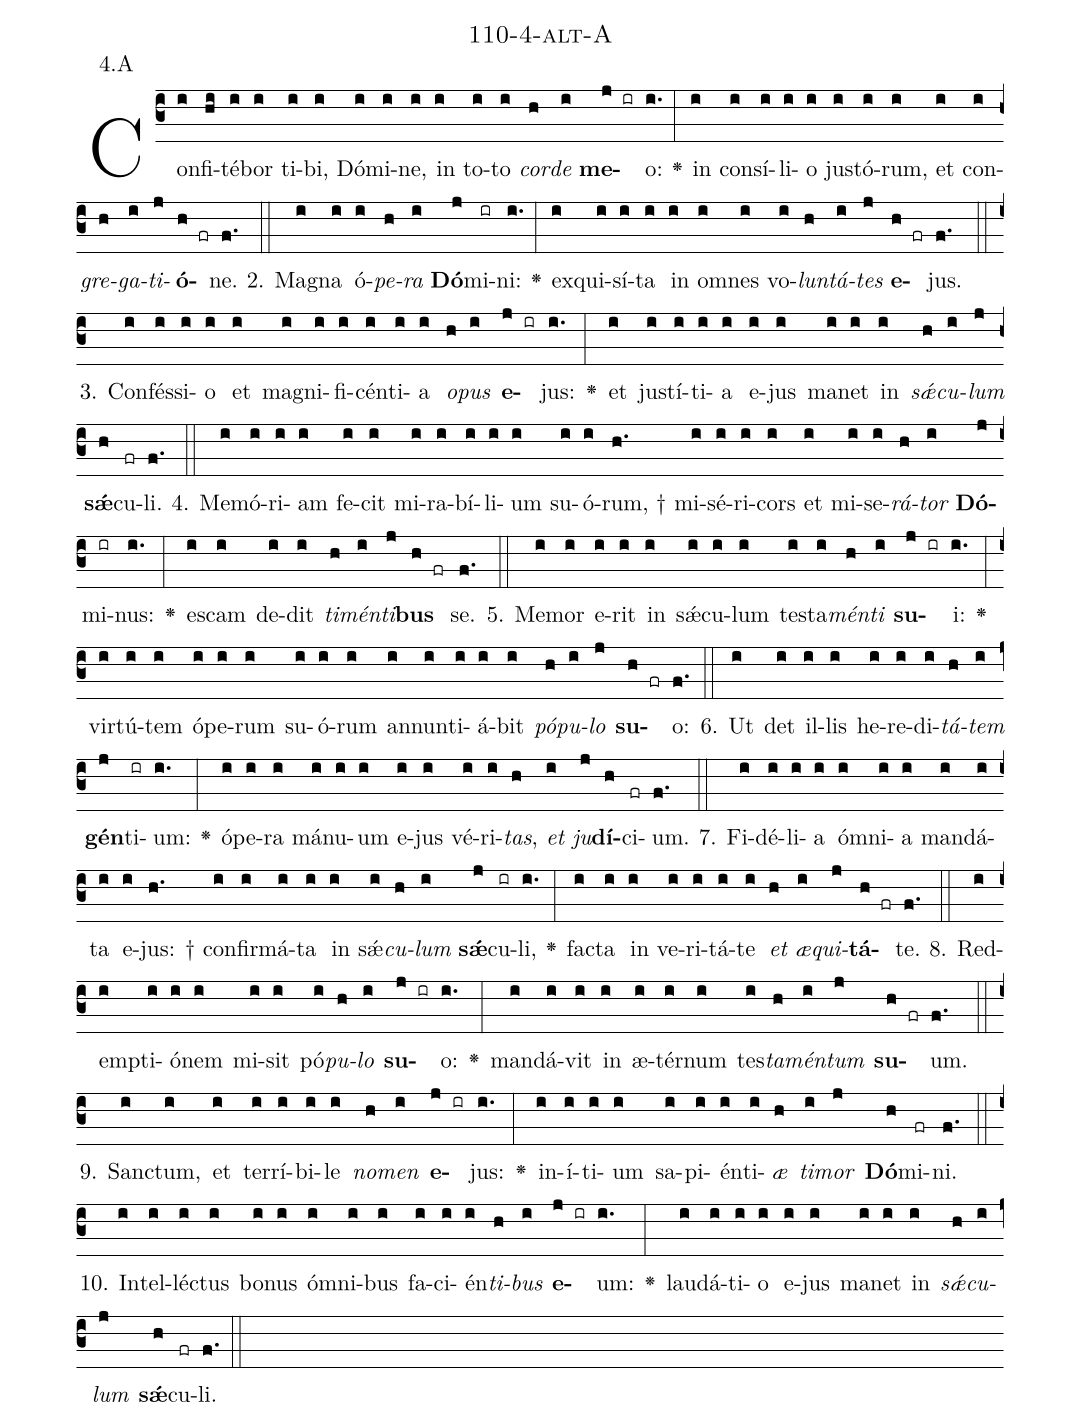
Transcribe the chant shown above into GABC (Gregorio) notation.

name: 110-4-alt-A;
annotation: 4.A;
%%
(c3)Con(i)fi(hi)té(i)bor(i) ti(i)bi,(i) Dó(i)mi(i)ne,(i) in(i) to(i)to(i) <i>cor</i>(h)<i>de</i>(i) <b>me</b>(j ir)o:(i.) <v>\greheightstar</v>(:) in(i) con(i)sí(i)li(i)o(i) jus(i)tó(i)rum,(i) et(i) con(i)<i>gre</i>(h)<i>ga</i>(i)<i>ti</i>(j)<b>ó</b>(h fr)ne.(f.) (::)
2. Ma(i)gna(i) ó(i)<i>pe</i>(h)<i>ra</i>(i) <b>Dó</b>(j)mi(ir)ni:(i.) <v>\greheightstar</v>(:) ex(i)qui(i)sí(i)ta(i) in(i) om(i)nes(i) vo(i)<i>lun</i>(h)<i>tá</i>(i)<i>tes</i>(j) <b>e</b>(h fr)jus.(f.) (::)
3. Con(i)fés(i)si(i)o(i) et(i) ma(i)gni(i)fi(i)cén(i)ti(i)a(i) <i>o</i>(h)<i>pus</i>(i) <b>e</b>(j ir)jus:(i.) <v>\greheightstar</v>(:) et(i) jus(i)tí(i)ti(i)a(i) e(i)jus(i) ma(i)net(i) in(i) <i>sǽ</i>(h)<i>cu</i>(i)<i>lum</i>(j) <b>sǽ</b>(h)cu(fr)li.(f.) (::)
4. Me(i)mó(i)ri(i)am(i) fe(i)cit(i) mi(i)ra(i)bí(i)li(i)um(i) su(i)ó(i)rum, †(h.) mi(i)sé(i)ri(i)cors(i) et(i) mi(i)se(i)<i>rá</i>(h)<i>tor</i>(i) <b>Dó</b>(j)mi(ir)nus:(i.) <v>\greheightstar</v>(:) es(i)cam(i) de(i)dit(i) <i>ti</i>(h)<i>mén</i>(i)<i>ti</i>(j)<b>bus</b>(h fr) se.(f.) (::)
5. Me(i)mor(i) e(i)rit(i) in(i) sǽ(i)cu(i)lum(i) tes(i)ta(i)<i>mén</i>(h)<i>ti</i>(i) <b>su</b>(j ir)i:(i.) <v>\greheightstar</v>(:) vir(i)tú(i)tem(i) ó(i)pe(i)rum(i) su(i)ó(i)rum(i) an(i)nun(i)ti(i)á(i)bit(i) <i>pó</i>(h)<i>pu</i>(i)<i>lo</i>(j) <b>su</b>(h fr)o:(f.) (::)
6. Ut(i) det(i) il(i)lis(i) he(i)re(i)di(i)<i>tá</i>(h)<i>tem</i>(i) <b>gén</b>(j)ti(ir)um:(i.) <v>\greheightstar</v>(:) ó(i)pe(i)ra(i) má(i)nu(i)um(i) e(i)jus(i) vé(i)ri(i)<i>tas</i>,(h) <i>et</i>(i) <i>ju</i>(j)<b>dí</b>(h)ci(fr)um.(f.) (::)
7. Fi(i)dé(i)li(i)a(i) óm(i)ni(i)a(i) man(i)dá(i)ta(i) e(i)jus: †(h.) con(i)fir(i)má(i)ta(i) in(i) sǽ(i)<i>cu</i>(h)<i>lum</i>(i) <b>sǽ</b>(j)cu(ir)li,(i.) <v>\greheightstar</v>(:) fac(i)ta(i) in(i) ve(i)ri(i)tá(i)te(i) <i>et</i>(h) <i>æ</i>(i)<i>qui</i>(j)<b>tá</b>(h fr)te.(f.) (::)
8. Red(i)emp(i)ti(i)ó(i)nem(i) mi(i)sit(i) pó(i)<i>pu</i>(h)<i>lo</i>(i) <b>su</b>(j ir)o:(i.) <v>\greheightstar</v>(:) man(i)dá(i)vit(i) in(i) æ(i)tér(i)num(i) tes(i)<i>ta</i>(h)<i>mén</i>(i)<i>tum</i>(j) <b>su</b>(h fr)um.(f.) (::)
9. Sanc(i)tum,(i) et(i) ter(i)rí(i)bi(i)le(i) <i>no</i>(h)<i>men</i>(i) <b>e</b>(j ir)jus:(i.) <v>\greheightstar</v>(:) in(i)í(i)ti(i)um(i) sa(i)pi(i)én(i)ti(i)<i>æ</i>(h) <i>ti</i>(i)<i>mor</i>(j) <b>Dó</b>(h)mi(fr)ni.(f.) (::)
10. In(i)tel(i)léc(i)tus(i) bo(i)nus(i) óm(i)ni(i)bus(i) fa(i)ci(i)én(i)<i>ti</i>(h)<i>bus</i>(i) <b>e</b>(j ir)um:(i.) <v>\greheightstar</v>(:) lau(i)dá(i)ti(i)o(i) e(i)jus(i) ma(i)net(i) in(i) <i>sǽ</i>(h)<i>cu</i>(i)<i>lum</i>(j) <b>sǽ</b>(h)cu(fr)li.(f.) (::)
